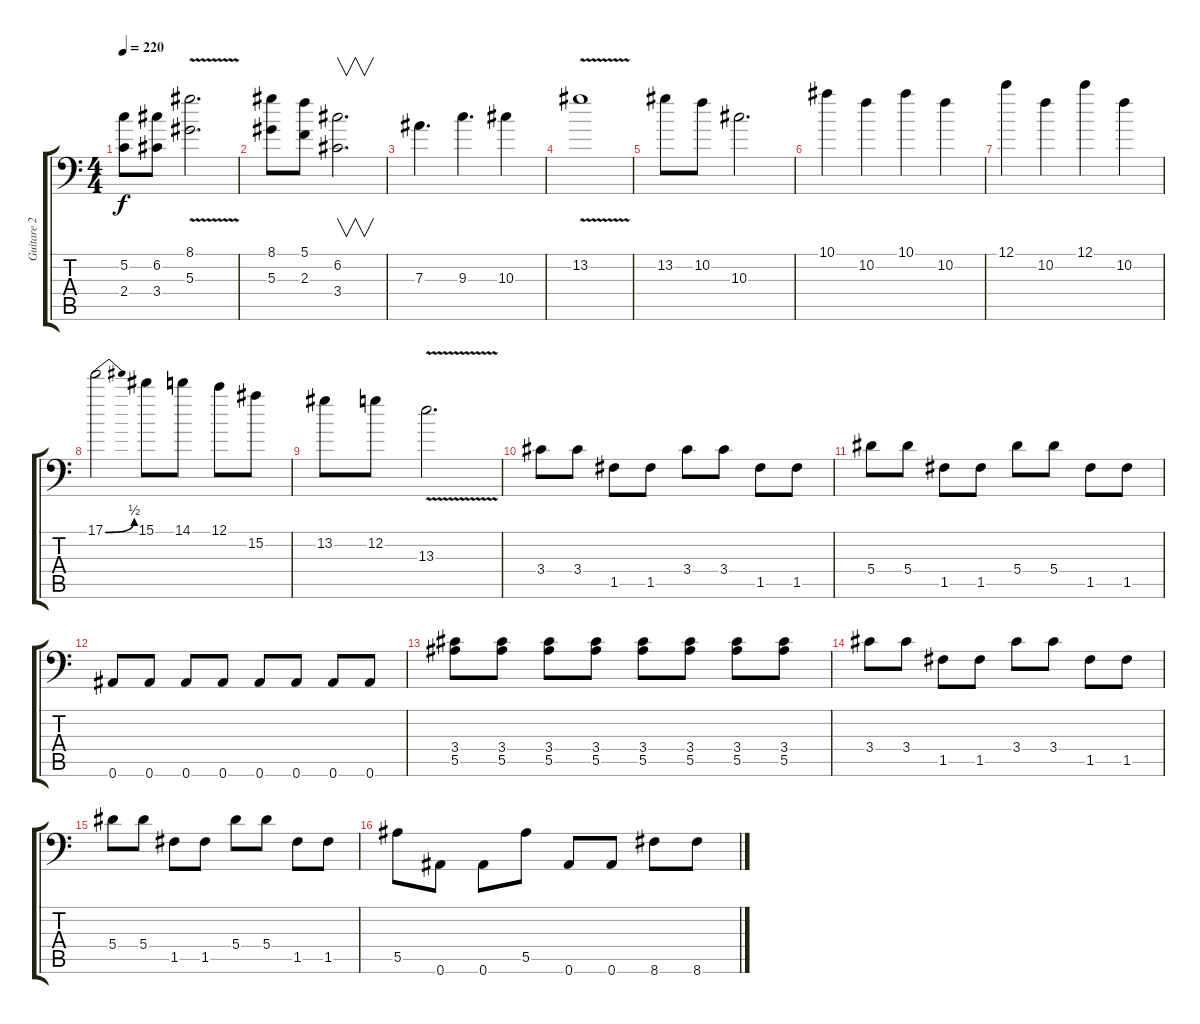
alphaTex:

\track ("Guitare 2" "Guitare 2") {instrument distortionguitar}
\staff {score tabs}
\tuning (C4 G3 Eb3 Bb2 F2 Bb1) {hide}
\ts (4 4)
\tempo 220
\clef f4
\ks c
(5.2 2.4).8{dy f} (6.2 3.4).8 (8.1{v} 5.3).2{d} |
(8.1 5.3).8 (5.1 2.3).8 (6.2 3.4).2{v d} |
7.3.4{d} 9.3.4{d} 10.3.4 |
13.2{v}.1 |
13.2.8 10.2.8 10.3.2{d} |
10.1.4 10.2.4 10.1.4 10.2.4 |
12.1.4 10.2.4 12.1.4 10.2.4 |
17.1{be (bend 0 0 60 2)}.2 15.1.8 14.1.8 12.1.8 15.2.8 |
13.2.8 12.2.8 13.3{v}.2{d} |
3.4.8 3.4.8 1.5.8 1.5.8 3.4.8 3.4.8 1.5.8 1.5.8 |
5.4.8 5.4.8 1.5.8 1.5.8 5.4.8 5.4.8 1.5.8 1.5.8 |
0.6.8 0.6.8 0.6.8 0.6.8 0.6.8 0.6.8 0.6.8 0.6.8 |
(3.4 5.5).8 (3.4 5.5).8 (3.4 5.5).8 (3.4 5.5).8 (3.4 5.5).8 (3.4 5.5).8 (3.4 5.5).8 (3.4 5.5).8 |
3.4.8 3.4.8 1.5.8 1.5.8 3.4.8 3.4.8 1.5.8 1.5.8 |
5.4.8 5.4.8 1.5.8 1.5.8 5.4.8 5.4.8 1.5.8 1.5.8 |
5.5.8 0.6.8 0.6.8 5.5.8 0.6.8 0.6.8 8.6.8 8.6.8
